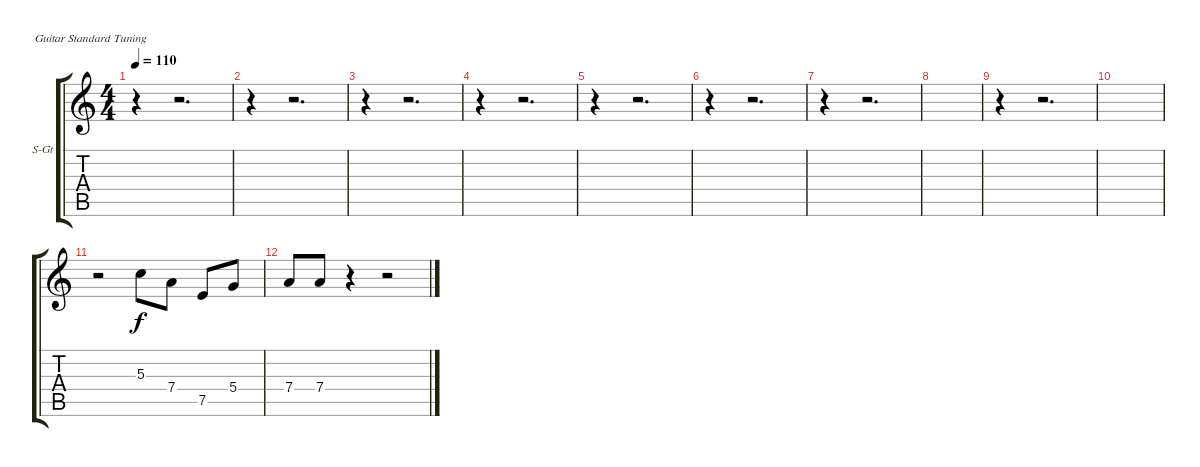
\bracketExtendMode groupsimilarinstruments
\firstSystemTrackNameOrientation horizontal
\otherSystemsTrackNameOrientation horizontal
\track (" Синтез" "S-Gt") {instrument lead1square}
\staff {score tabs}
\tuning (E4 B3 G3 D3 A2 E2)
\displaytranspose 12
\ts (4 4)
\tempo 110
\clef g2
\ks c
r.4{dy f} r.2{d} |
r.4 r.2{d} |
r.4 r.2{d} |
r.4 r.2{d} |
r.4 r.2{d} |
r.4 r.2{d} |
r.4 r.2{d} |
|
r.4 r.2{d} |
|
r.2 5.3.8 7.4.8 7.5.8 5.4.8 |
7.4.8 7.4.8 r.4 r.2
